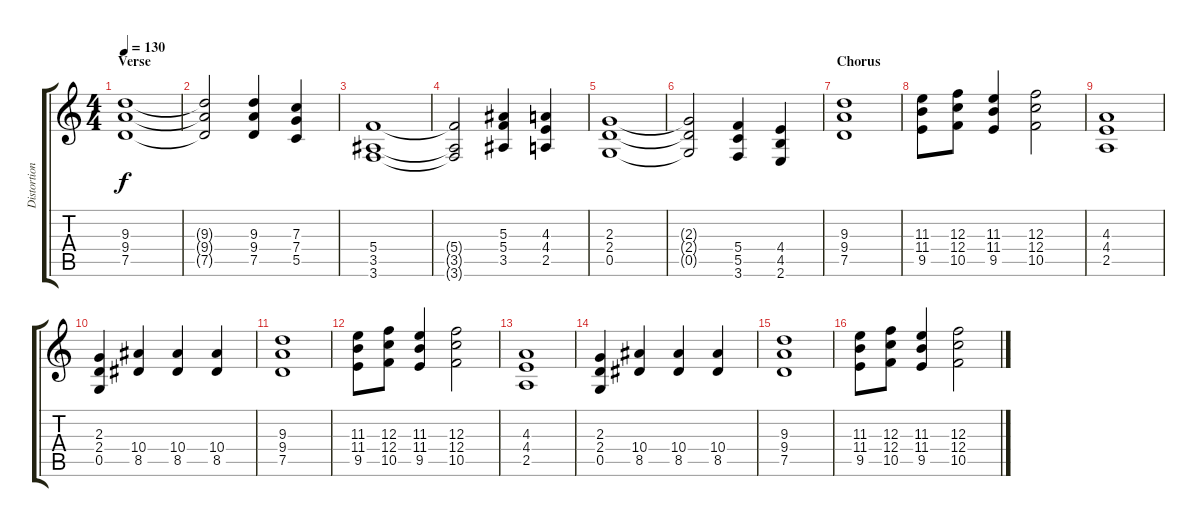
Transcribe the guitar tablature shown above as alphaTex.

\track ("Distortion Guitar" "Distortion") {instrument distortionguitar}
\staff {score tabs}
\tuning (D4 A3 F3 C3 G2 D2) {hide}
\ts (4 4)
\section ("" "Verse")
\tempo 130
\clef g2
\ks c
(9.3 9.4 7.5).1{dy f} |
(9.3{t} 9.4{t} 7.5{t}).2 (9.3 9.4 7.5).4 (7.3 7.4 5.5).4 |
(5.4 3.5 3.6).1 |
(5.4{t} 3.5{t} 3.6{t}).2 (5.3 5.4 3.5).4 (4.3 4.4 2.5).4 |
(2.3 2.4 0.5).1 |
(2.3{t} 2.4{t} 0.5{t}).2 (5.4 5.5 3.6).4 (4.4 4.5 2.6).4 |
\section ("" "Chorus")
(9.3 9.4 7.5).1 |
(11.3 11.4 9.5).8 (12.3 12.4 10.5).8 (11.3 11.4 9.5).4 (12.3 12.4 10.5).2 |
(4.3 4.4 2.5).1 |
(2.3 2.4 0.5).4 (10.4 8.5).4 (10.4 8.5).4 (10.4 8.5).4 |
(9.3 9.4 7.5).1 |
(11.3 11.4 9.5).8 (12.3 12.4 10.5).8 (11.3 11.4 9.5).4 (12.3 12.4 10.5).2 |
(4.3 4.4 2.5).1 |
(2.3 2.4 0.5).4 (10.4 8.5).4 (10.4 8.5).4 (10.4 8.5).4 |
(9.3 9.4 7.5).1 |
(11.3 11.4 9.5).8 (12.3 12.4 10.5).8 (11.3 11.4 9.5).4 (12.3 12.4 10.5).2
